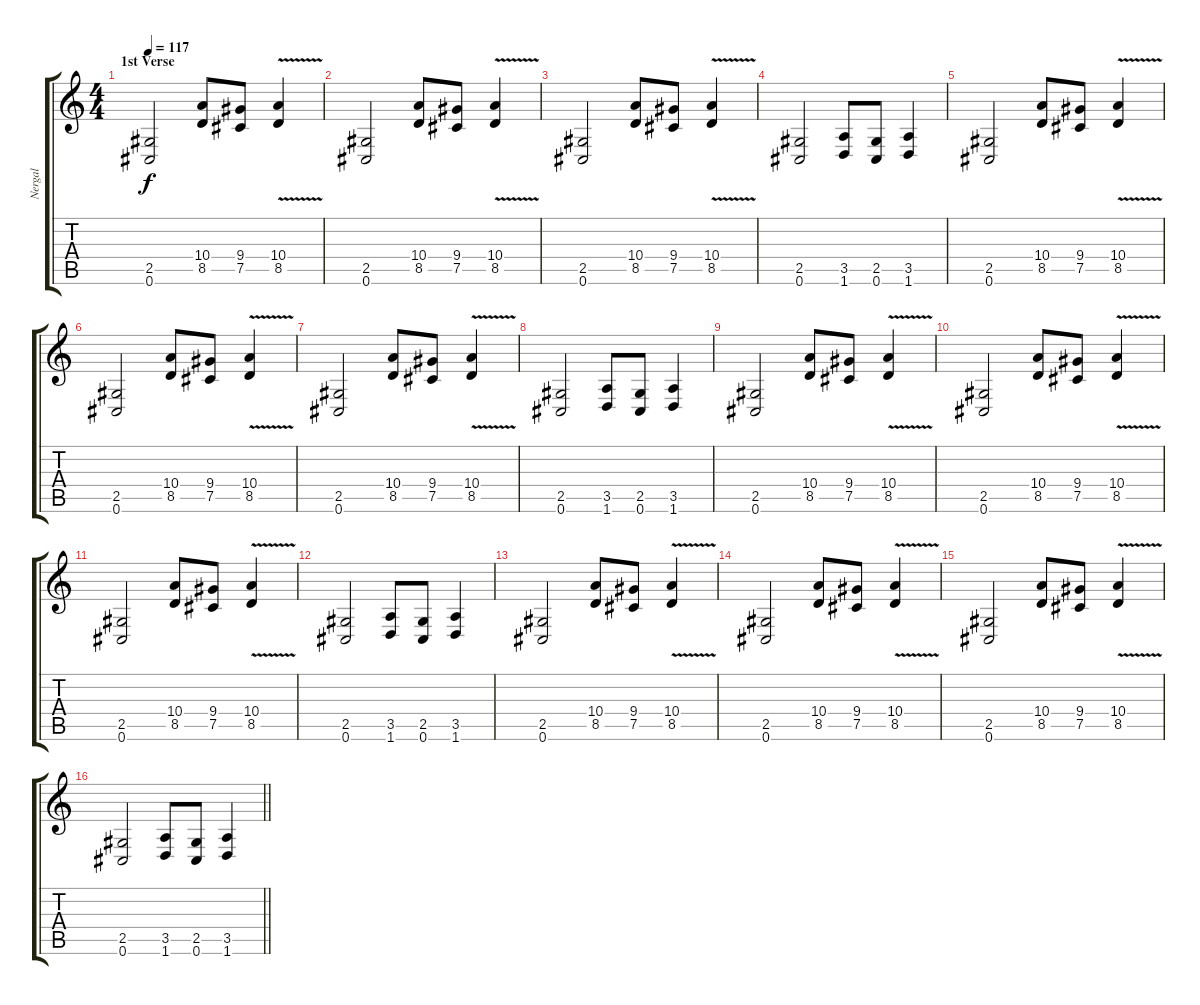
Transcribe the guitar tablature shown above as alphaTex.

\track ("Nergal " "Nergal ") {instrument distortionguitar}
\staff {score tabs}
\tuning (Db4 Ab3 E3 B2 Gb2 Db2) {hide}
\ts (4 4)
\section ("" "1st Verse")
\tempo 117
\clef g2
\ks c
(2.5 0.6).2{dy f} (10.4 8.5).8 (9.4 7.5).8 (10.4{v} 8.5{v}).4 |
(2.5 0.6).2 (10.4 8.5).8 (9.4 7.5).8 (10.4{v} 8.5{v}).4 |
(2.5 0.6).2 (10.4 8.5).8 (9.4 7.5).8 (10.4{v} 8.5{v}).4 |
(2.5 0.6).2 (3.5 1.6).8 (2.5 0.6).8 (3.5 1.6).4 |
(2.5 0.6).2 (10.4 8.5).8 (9.4 7.5).8 (10.4{v} 8.5{v}).4 |
(2.5 0.6).2 (10.4 8.5).8 (9.4 7.5).8 (10.4{v} 8.5{v}).4 |
(2.5 0.6).2 (10.4 8.5).8 (9.4 7.5).8 (10.4{v} 8.5{v}).4 |
(2.5 0.6).2 (3.5 1.6).8 (2.5 0.6).8 (3.5 1.6).4 |
(2.5 0.6).2 (10.4 8.5).8 (9.4 7.5).8 (10.4{v} 8.5{v}).4 |
(2.5 0.6).2 (10.4 8.5).8 (9.4 7.5).8 (10.4{v} 8.5{v}).4 |
(2.5 0.6).2 (10.4 8.5).8 (9.4 7.5).8 (10.4{v} 8.5{v}).4 |
(2.5 0.6).2 (3.5 1.6).8 (2.5 0.6).8 (3.5 1.6).4 |
(2.5 0.6).2 (10.4 8.5).8 (9.4 7.5).8 (10.4{v} 8.5{v}).4 |
(2.5 0.6).2 (10.4 8.5).8 (9.4 7.5).8 (10.4{v} 8.5{v}).4 |
(2.5 0.6).2 (10.4 8.5).8 (9.4 7.5).8 (10.4{v} 8.5{v}).4 |
\barLineRight lightlight
(2.5 0.6).2 (3.5 1.6).8 (2.5 0.6).8 (3.5 1.6).4
